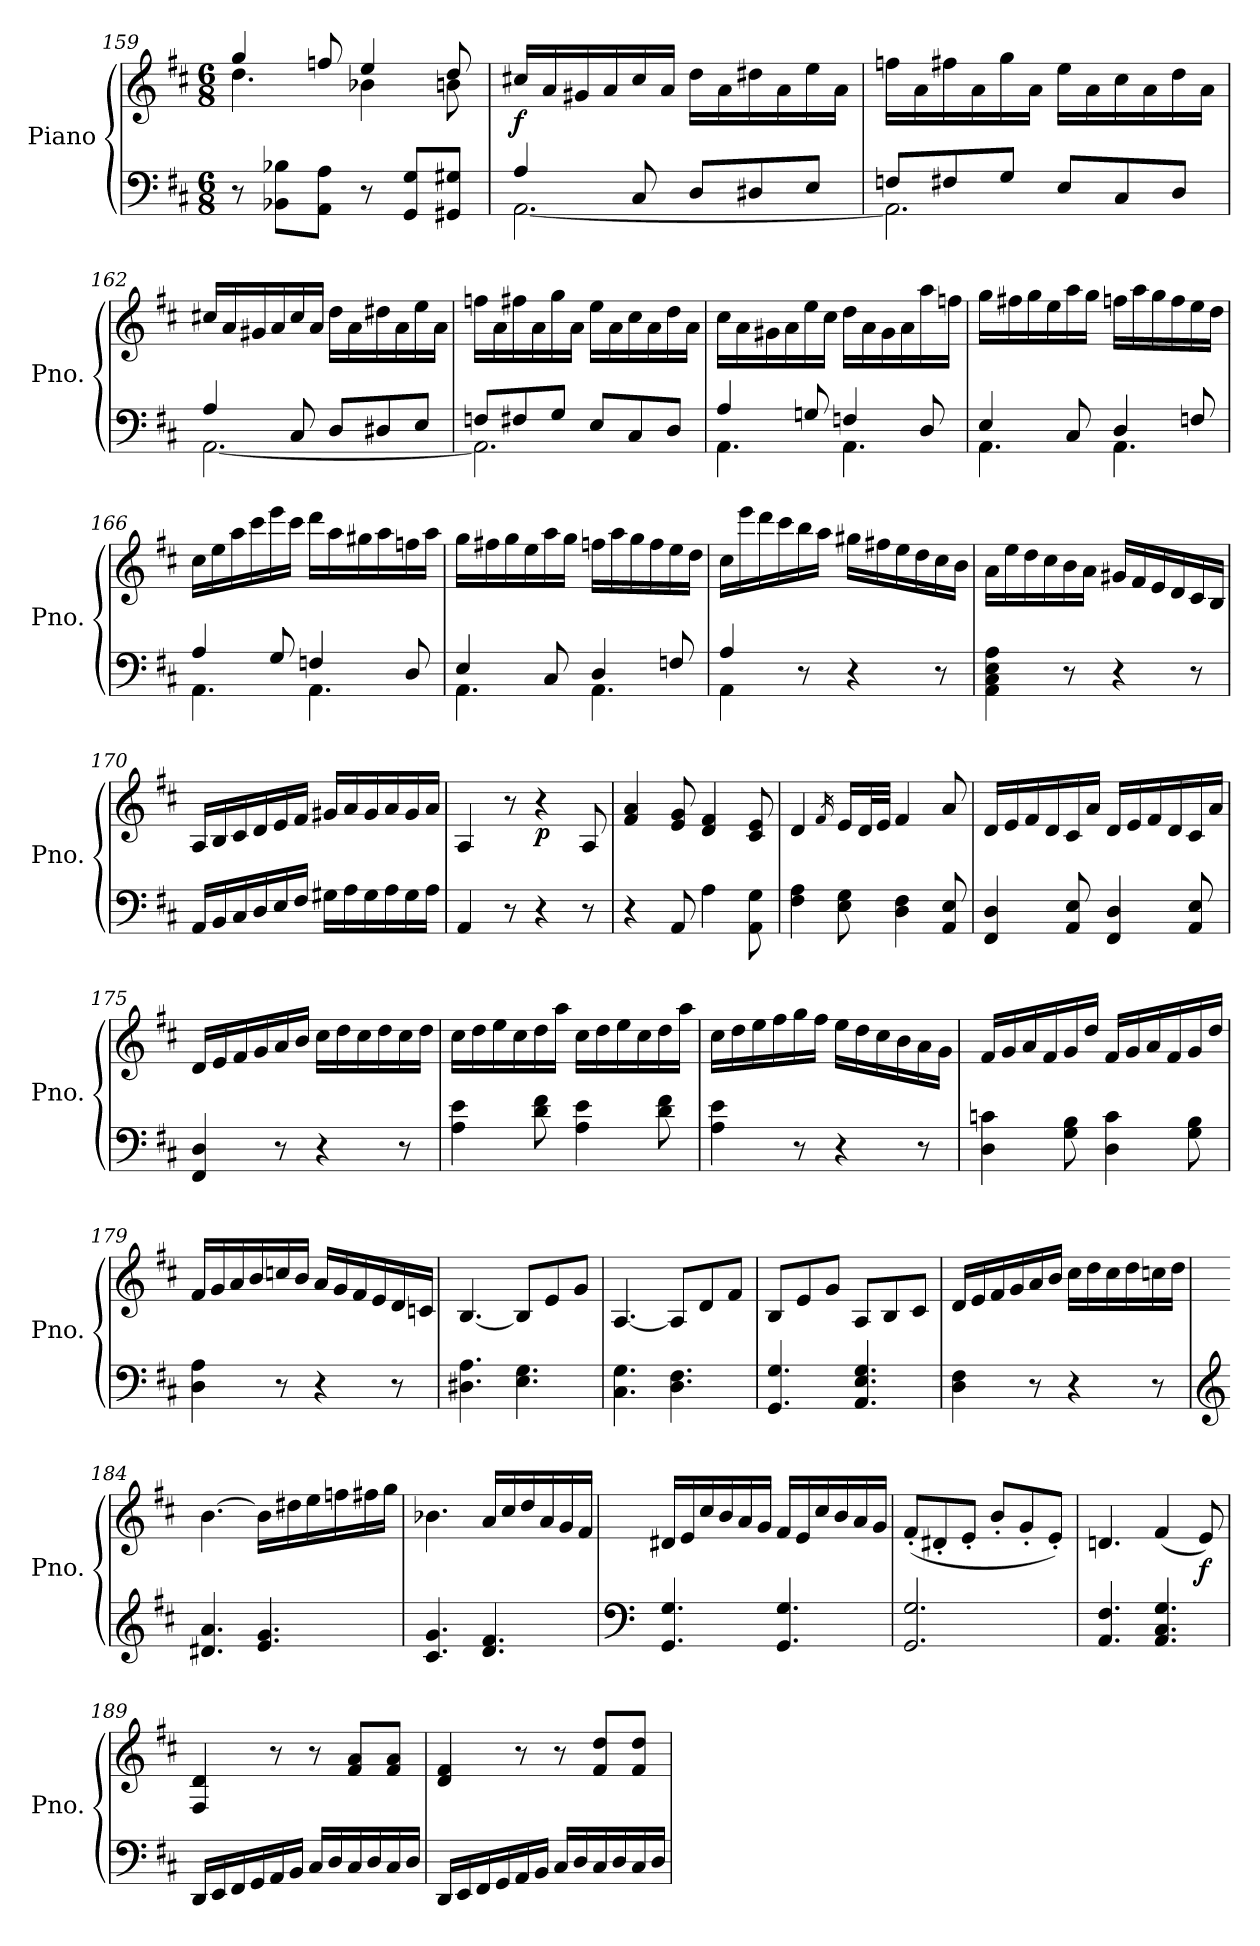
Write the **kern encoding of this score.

**kern	**kern	**dynam
*part1	*part1	*part1
*staff2	*staff1	*staff1/2
*I"Piano	*	*
*I'Pno.	*	*
*clefF4	*clefG2	*
*k[f#c#]	*k[f#c#]	*
*D:	*D:	*
*M6/8	*M6/8	*
=159	=159	=159
*	*^	*
8r	4gg/	4.dd\	.
8BB-X\ 8B-X\L	.	.	.
8AA\ 8A\J	8ffn/	.	.
8r	4ee/	4b-X\	.
8GG/ 8G/L	.	.	.
8GG#X/ 8G#X/J	8dd/	8bn\	.
=160	=160	=160	=160
*^	*	*	*
!	!	!	!	!LO:DY:b
*	*	*v	*v	*
4A/	[2.AA\	16cc#X/LL	f
.	.	16a/	.
.	.	16g#X/	.
.	.	16a/	.
8C#/	.	16cc#/	.
.	.	16a/JJ	.
8D/L	.	16dd\LL	.
.	.	16a\	.
8D#X/	.	16dd#X\	.
.	.	16a\	.
8E/J	.	16ee\	.
.	.	16a\JJ	.
=161	=161	=161	=161
8Fn/L	2.AA\]	16ffn\LL	.
.	.	16a\	.
8F#X/	.	16ff#X\	.
.	.	16a\	.
8G/J	.	16gg\	.
.	.	16a\JJ	.
8E/L	.	16ee\LL	.
.	.	16a\	.
8C#/	.	16cc#\	.
.	.	16a\	.
8D/J	.	16dd\	.
.	.	16a\JJ	.
!!LO:PB:g=z
=162	=162	=162	=162
4A/	[2.AA\	16cc#X/LL	.
.	.	16a/	.
.	.	16g#X/	.
.	.	16a/	.
8C#/	.	16cc#/	.
.	.	16a/JJ	.
8D/L	.	16dd\LL	.
.	.	16a\	.
8D#X/	.	16dd#X\	.
.	.	16a\	.
8E/J	.	16ee\	.
.	.	16a\JJ	.
=163	=163	=163	=163
8Fn/L	2.AA\]	16ffn\LL	.
.	.	16a\	.
8F#X/	.	16ff#X\	.
.	.	16a\	.
8G/J	.	16gg\	.
.	.	16a\JJ	.
8E/L	.	16ee\LL	.
.	.	16a\	.
8C#/	.	16cc#\	.
.	.	16a\	.
8D/J	.	16dd\	.
.	.	16a\JJ	.
=164	=164	=164	=164
4A/	4.AA\	16cc#\LL	.
.	.	16a\	.
.	.	16g#X\	.
.	.	16a\	.
8Gn/	.	16ee\	.
.	.	16cc#\JJ	.
4Fn/	4.AA\	16dd\LL	.
.	.	16a\	.
.	.	16g#\	.
.	.	16a\	.
8D/	.	16aa\	.
.	.	16ffn\JJ	.
!!LO:LB:g=z
=165	=165	=165	=165
4E/	4.AA\	16gg\LL	.
.	.	16ff#X\	.
.	.	16gg\	.
.	.	16ee\	.
8C#/	.	16aa\	.
.	.	16gg\JJ	.
4D/	4.AA\	16ffn\LL	.
.	.	16aa\	.
.	.	16gg\	.
.	.	16ff\	.
8Fn/	.	16ee\	.
.	.	16dd\JJ	.
!!LO:LB:g=z
=166	=166	=166	=166
4A/	4.AA\	16cc#\LL	.
.	.	16ee\	.
.	.	16aa\	.
.	.	16ccc#\	.
8G/	.	16eee\	.
.	.	16ccc#\JJ	.
4Fn/	4.AA\	16ddd\LL	.
.	.	16aa\	.
.	.	16gg#X\	.
.	.	16aa\	.
8D/	.	16ffn\	.
.	.	16aa\JJ	.
=167	=167	=167	=167
4E/	4.AA\	16gg\LL	.
.	.	16ff#X\	.
.	.	16gg\	.
.	.	16ee\	.
8C#/	.	16aa\	.
.	.	16gg\JJ	.
4D/	4.AA\	16ffn\LL	.
.	.	16aa\	.
.	.	16gg\	.
.	.	16ff\	.
8Fn/	.	16ee\	.
.	.	16dd\JJ	.
=168	=168	=168	=168
4A/	4AA\	16cc#\LL	.
.	.	16eee\	.
.	.	16ddd\	.
.	.	16ccc#\	.
8r	8ryy	16bb\	.
.	.	16aa\JJ	.
4r	4.ryy	16gg#X\LL	.
.	.	16ff#X\	.
.	.	16ee\	.
.	.	16dd\	.
8r	.	16cc#\	.
.	.	16b\JJ	.
*v	*v	*	*
!!LO:LB:g=z
=169	=169	=169
4AA\ 4C#\ 4E\ 4A\	16a\LL	.
.	16ee\	.
.	16dd\	.
.	16cc#\	.
8r	16b\	.
.	16a\JJ	.
4r	16g#X/LL	.
.	16f#/	.
.	16e/	.
.	16d/	.
8r	16c#/	.
.	16B/JJ	.
=170	=170	=170
16AA/LL	16A/LL	.
16BB/	16B/	.
16C#/	16c#/	.
16D/	16d/	.
16E/	16e/	.
16F#/JJ	16f#/JJ	.
16G#X\LL	16g#X/LL	.
16A\	16a/	.
16G#\	16g#/	.
16A\	16a/	.
16G#\	16g#/	.
16A\JJ	16a/JJ	.
=171	=171	=171
4AA/	4A/	.
8r	8r	.
!	!	!LO:DY:b
4r	4r	p
8r	8A/	.
=172	=172	=172
4r	4f#/ 4a/	.
8AA/	8e/ 8g/	.
4A\	4d/ 4f#/	.
8AA\ 8G\	8c#/ 8e/	.
=173	=173	=173
4F#\ 4A\	4d/	.
.	16qf#/	.
8E\ 8G\	16e/LL	.
.	32d/L	.
.	32e/JJJ	.
4D\ 4F#\	4f#/	.
8AA/ 8E/	8a/	.
!!LO:LB:g=z
=174	=174	=174
4FF#/ 4D/	16d/LL	.
.	16e/	.
.	16f#/	.
.	16d/	.
8AA/ 8E/	16c#/	.
.	16a/JJ	.
4FF#/ 4D/	16d/LL	.
.	16e/	.
.	16f#/	.
.	16d/	.
8AA/ 8E/	16c#/	.
.	16a/JJ	.
=175	=175	=175
4FF#/ 4D/	16d/LL	.
.	16e/	.
.	16f#/	.
.	16g/	.
8r	16a/	.
.	16b/JJ	.
4r	16cc#\LL	.
.	16dd\	.
.	16cc#\	.
.	16dd\	.
8r	16cc#\	.
.	16dd\JJ	.
=176	=176	=176
4A\ 4e\	16cc#\LL	.
.	16dd\	.
.	16ee\	.
.	16cc#\	.
8d\ 8f#\	16dd\	.
.	16aa\JJ	.
4A\ 4e\	16cc#\LL	.
.	16dd\	.
.	16ee\	.
.	16cc#\	.
8d\ 8f#\	16dd\	.
.	16aa\JJ	.
=177	=177	=177
4A\ 4e\	16cc#\LL	.
.	16dd\	.
.	16ee\	.
.	16ff#\	.
8r	16gg\	.
.	16ff#\JJ	.
4r	16ee\LL	.
.	16dd\	.
.	16cc#\	.
.	16b\	.
8r	16a\	.
.	16g\JJ	.
!!LO:LB:g=z
=178	=178	=178
4D\ 4cn\	16f#/LL	.
.	16g/	.
.	16a/	.
.	16f#/	.
8G\ 8B\	16g/	.
.	16dd/JJ	.
4D\ 4c\	16f#/LL	.
.	16g/	.
.	16a/	.
.	16f#/	.
8G\ 8B\	16g/	.
.	16dd/JJ	.
=179	=179	=179
4D\ 4A\	16f#/LL	.
.	16g/	.
.	16a/	.
.	16b/	.
8r	16ccn/	.
.	16b/JJ	.
4r	16a/LL	.
.	16g/	.
.	16f#/	.
.	16e/	.
8r	16d/	.
.	16cn/JJ	.
=180	=180	=180
4.D#X\ 4.A\	[4.B/	.
4.E\ 4.G\	8B/L]	.
.	8e/	.
.	8g/J	.
=181	=181	=181
4.C#\ 4.G\	[4.A/	.
4.D\ 4.F#\	8A/L]	.
.	8d/	.
.	8f#/J	.
=182	=182	=182
4.GG/ 4.G/	8B/L	.
.	8e/	.
.	8g/J	.
4.AA/ 4.E/ 4.G/	8A/L	.
.	8B/	.
.	8c#/J	.
!!LO:PB:g=z
=183	=183	=183
4D\ 4F#\	16d/LL	.
.	16e/	.
.	16f#/	.
.	16g/	.
8r	16a/	.
.	16b/JJ	.
4r	16cc#\LL	.
.	16dd\	.
.	16cc#\	.
.	16dd\	.
8r	16ccn\	.
.	16dd\JJ	.
=184	=184	=184
*clefG2	*	*
4.d#X/ 4.a/	[4.b\	.
4.e/ 4.g/	16b\LL]	.
.	16dd#X\	.
.	16ee\	.
.	16ffn\	.
.	16ff#X\	.
.	16gg\JJ	.
=185	=185	=185
4.c#/ 4.g/	4.b-X\	.
4.d/ 4.f#/	16a/LL	.
.	16cc#/	.
.	16dd/	.
.	16a/	.
.	16g/	.
.	16f#/JJ	.
=186	=186	=186
*clefF4	*	*
4.GG/ 4.G/	16d#X/LL	.
.	16e/	.
.	16cc#/	.
.	16b/	.
.	16a/	.
.	16g/JJ	.
4.GG/ 4.G/	16f#/LL	.
.	16e/	.
.	16cc#/	.
.	16b/	.
.	16a/	.
.	16g/JJ	.
!!LO:LB:g=z
=187	=187	=187
2.GG/ 2.G/	(8f#'/L	.
.	8d#X'/	.
.	8e'/J	.
.	8b'/L	.
.	8g'/	.
.	8e'/J)	.
!!LO:LB:g=z
=188	=188	=188
4.AA/ 4.F#/	4.dn/	.
4.AA/ 4.C#/ 4.G/	(4f#/	.
!	!	!LO:DY:b
.	8e/)	f
=189	=189	=189
16DD/LL	4F#/ 4d/	.
16EE/	.	.
16FF#/	.	.
16GG/	.	.
16AA/	8r	.
16BB/JJ	.	.
16C#/LL	8r	.
16D/	.	.
16C#/	8f#/ 8a/L	.
16D/	.	.
16C#/	8f#/ 8a/J	.
16D/JJ	.	.
=190	=190	=190
16DD/LL	4d/ 4f#/	.
16EE/	.	.
16FF#/	.	.
16GG/	.	.
16AA/	8r	.
16BB/JJ	.	.
16C#/LL	8r	.
16D/	.	.
16C#/	8f#/ 8dd/L	.
16D/	.	.
16C#/	8f#/ 8dd/J	.
16D/JJ	.	.
=	=	=
*-	*-	*-
